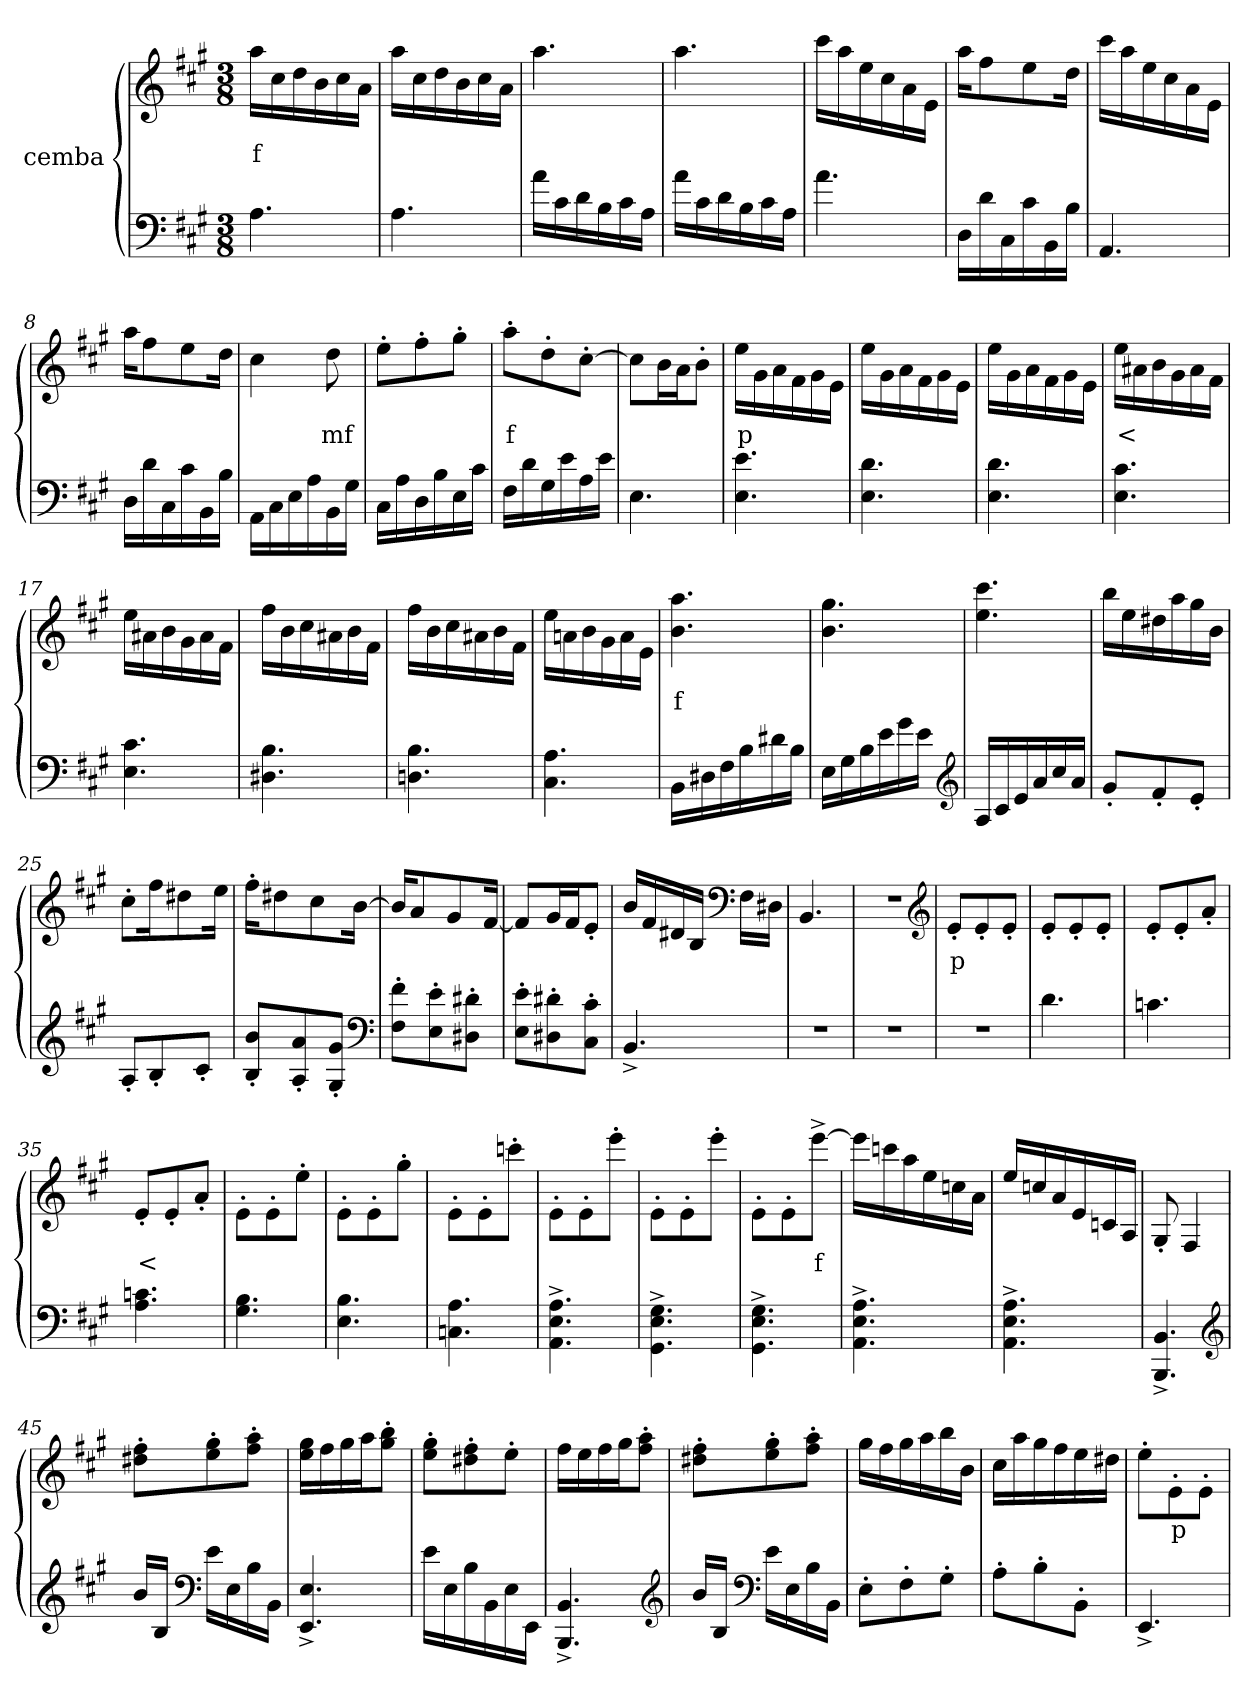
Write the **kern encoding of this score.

**kern	**kern	**text
*part2	*part1	*part1
*staff2	*staff1	*staff1
*I"cemba	*I"cemba	*
*clefF4	*clefG2	*
*k[f#c#g#]	*k[f#c#g#]	*
*M3/8	*M3/8	*
=1	=1	=1
4.A\	16aa\LL	f
.	16cc#\	.
.	16dd\	.
.	16b\	.
.	16cc#\	.
.	16a\JJ	.
=2	=2	=2
4.A\	16aa\LL	.
.	16cc#\	.
.	16dd\	.
.	16b\	.
.	16cc#\	.
.	16a\JJ	.
=3	=3	=3
16a\LL	4.aa\	.
16c#\	.	.
16d\	.	.
16B\	.	.
16c#\	.	.
16A\JJ	.	.
=4	=4	=4
16a\LL	4.aa\	.
16c#\	.	.
16d\	.	.
16B\	.	.
16c#\	.	.
16A\JJ	.	.
=5	=5	=5
4.a\	16ccc#\LL	.
.	16aa\	.
.	16ee\	.
.	16cc#\	.
.	16a\	.
.	16e\JJ	.
=6	=6	=6
16D\LL	16aa\KL	.
16d\	8ff#\	.
16C#\	.	.
16c#\	8ee\	.
16BB\	.	.
16B\JJ	16dd\Jk	.
=7	=7	=7
4.AA/	16ccc#\LL	.
.	16aa\	.
.	16ee\	.
.	16cc#\	.
.	16a\	.
.	16e\JJ	.
=8	=8	=8
16D\LL	16aa\KL	.
16d\	8ff#\	.
16C#\	.	.
16c#\	8ee\	.
16BB\	.	.
16B\JJ	16dd\Jk	.
=9	=9	=9
16AA\LL	4cc#\	.
16C#\	.	.
16E\	.	.
16A\	.	.
16BB\	8dd\	mf
16G#\JJ	.	.
=10	=10	=10
16C#\LL	8ee'>\L	.
16A\	.	.
16D\	8ff#'>\	.
16B\	.	.
16E\	8gg#'>\J	.
16c#\JJ	.	.
=11	=11	=11
16F#\LL	8aa'>\L	f
16d\	.	.
16G#\	8dd'>\	.
16e\	.	.
16A\	[8cc#'>\J	.
16e\JJ	.	.
=12	=12	=12
4.E\	8cc#\L]	.
.	16b\L	.
.	16a\J	.
.	8b'>\J	.
=13	=13	=13
4.E\ 4.e\	16ee\LL	p
.	16g#\	.
.	16a\	.
.	16f#\	.
.	16g#\	.
.	16e\JJ	.
=14	=14	=14
4.E\ 4.d\	16ee\LL	.
.	16g#\	.
.	16a\	.
.	16f#\	.
.	16g#\	.
.	16e\JJ	.
=15	=15	=15
4.E\ 4.d\	16ee\LL	.
.	16g#\	.
.	16a\	.
.	16f#\	.
.	16g#\	.
.	16e\JJ	.
=16	=16	=16
4.E\ 4.c#\	16ee\LL	<
.	16a#X\	.
.	16b\	.
.	16g#\	.
.	16a#\	.
.	16f#\JJ	.
=17	=17	=17
4.E\ 4.c#\	16ee\LL	.
.	16a#X\	.
.	16b\	.
.	16g#\	.
.	16a#\	.
.	16f#\JJ	.
=18	=18	=18
4.D#X\ 4.B\	16ff#\LL	.
.	16b\	.
.	16cc#\	.
.	16a#X\	.
.	16b\	.
.	16f#\JJ	.
=19	=19	=19
4.Dn\ 4.B\	16ff#\LL	.
.	16b\	.
.	16cc#\	.
.	16a#X\	.
.	16b\	.
.	16f#\JJ	.
=20	=20	=20
4.C#\ 4.A\	16ee\LL	.
.	16an\	.
.	16b\	.
.	16g#\	.
.	16a\	.
.	16e\JJ	.
=21	=21	=21
16BB\LL	4.b\ 4.aa\	f
16D#X\	.	.
16F#\	.	.
16B\	.	.
16d#\	.	.
16B\JJ	.	.
=22	=22	=22
16E\LL	4.b\ 4.gg#\	.
16G#\	.	.
16B\	.	.
16e\	.	.
16g#\	.	.
16e\JJ	.	.
*clefG2	*	*
=23	=23	=23
16A/LL	4.ee\ 4.ccc#\	.
16c#/	.	.
16e/	.	.
16a/	.	.
16cc#/	.	.
16a/JJ	.	.
=24	=24	=24
8g#'>/L	16bb\LL	.
.	16ee\	.
8f#'>/	16dd#X\	.
.	16aa\	.
8e'>/J	16gg#\	.
.	16b\JJ	.
=25	=25	=25
8A'>/L	8cc#'>\L	.
8B'>/	16ff#\	.
.	8dd#X\	.
8c#'>/J	.	.
.	16ee\Jk	.
=26	=26	=26
8B/'> 8b/'>L	16ff#'>\KL	.
.	8dd#X\	.
8A/'> 8a/'>	.	.
.	8cc#\	.
8G#/'> 8g#/'>J	.	.
.	[16b\Jk	.
*clefF4	*	*
=27	=27	=27
8F#\'> 8f#\'>L	16b/KL]	.
.	8a/	.
8E\'> 8e\'>	.	.
.	8g#/	.
8D#X\'> 8d#X\'>J	.	.
.	[16f#/Jk	.
=28	=28	=28
8E\'> 8e\'>L	8f#/L]	.
8D#X\'> 8d#X\'>	16g#/L	.
.	16f#/J	.
8C#\'> 8c#\'>J	8e'>/J	.
=29	=29	=29
4.BB^>/	16b/LL	.
.	16f#/	.
.	16d#X/	.
.	16B/JJ	.
*	*clefF4	*
.	16F#\LL	.
.	16D#\JJ	.
=30	=30	=30
4.r	4.BB/	.
=31	=31	=31
4.r	4.r	.
*	*clefG2	*
=32	=32	=32
4.r	8e'>/L	p
.	8e'>/	.
.	8e'>/J	.
=33	=33	=33
4.d\	8e'>/L	.
.	8e'>/	.
.	8e'>/J	.
=34	=34	=34
4.cn\	8e'>/L	.
.	8e'>/	.
.	8a'>/J	.
=35	=35	=35
4.A\ 4.cn\	8e'>/L	<
.	8e'>/	.
.	8a'>/J	.
=36	=36	=36
4.G#\ 4.B\	8e'>\L	.
.	8e'>\	.
.	8ee'>\J	.
=37	=37	=37
4.E\ 4.B\	8e'>\L	.
.	8e'>\	.
.	8gg#'>\J	.
=38	=38	=38
4.Cn\ 4.A\	8e'>\L	.
.	8e'>\	.
.	8cccn'>\J	.
=39	=39	=39
4.AA\^> 4.E\^> 4.A\^>	8e'>\L	.
.	8e'>\	.
.	8eee'>\J	.
=40	=40	=40
4.GG#\^> 4.E\^> 4.G#\^>	8e'>\L	.
.	8e'>\	.
.	8eee'>\J	.
=41	=41	=41
4.GG#\^> 4.E\^> 4.G#\^>	8e'>\L	.
.	8e'>\	.
.	[8eee^>\J	f
=42	=42	=42
4.AA\^> 4.E\^> 4.A\^>	16eee\LL]	.
.	16cccn\	.
.	16aa\	.
.	16ee\	.
.	16ccn\	.
.	16a\JJ	.
=43	=43	=43
4.AA\^> 4.E\^> 4.A\^>	16ee/LL	.
.	16ccn/	.
.	16a/	.
.	16e/	.
.	16cn/	.
.	16A/JJ	.
=44	=44	=44
4.BBB/^> 4.BB/^>	8G#'>/	.
.	4F#/	.
*clefG2	*	*
=45	=45	=45
16b/LL	8dd#X\'> 8ff#\'>L	.
16B/JJ	.	.
*clefF4	*	*
16e\LL	8ee\'> 8gg#\'>	.
16E\	.	.
16B\	8ff#\'> 8aa\'>J	.
16BB\JJ	.	.
=46	=46	=46
4.EE/^> 4.E/^>	16ee\ 16gg#\LL	.
.	16ff#\	.
.	16gg#\	.
.	16aa\J	.
.	8gg#\'> 8bb\'>J	.
=47	=47	=47
16e\LL	8ee\'> 8gg#\'>L	.
16E\	.	.
16B\	8dd#X\'> 8ff#\'>	.
16BB\	.	.
16E\	8ee'>\J	.
16EE\JJ	.	.
=48	=48	=48
4.BBB/^> 4.BB/^>	16ff#\LL	.
.	16ee\	.
.	16ff#\	.
.	16gg#\J	.
.	8ff#\'> 8aa\'>J	.
*clefG2	*	*
=49	=49	=49
16b/LL	8dd#X\'> 8ff#\'>L	.
16B/JJ	.	.
*clefF4	*	*
16e\LL	8ee\'> 8gg#\'>	.
16E\	.	.
16B\	8ff#\'> 8aa\'>J	.
16BB\JJ	.	.
=50	=50	=50
8E'>\L	16gg#\LL	.
.	16ff#\	.
8F#'>\	16gg#\	.
.	16aa\	.
8G#'>\J	16bb\	.
.	16b\JJ	.
=51	=51	=51
8A'>\L	16cc#\LL	.
.	16aa\	.
8B'>\	16gg#\	.
.	16ff#\	.
8BB'>\J	16ee\	.
.	16dd#X\JJ	.
=52	=52	=52
4.EE^>/	8ee'>\L	.
.	8e'>\	p
.	8e'>\J	.
=	=	=
*-	*-	*-
